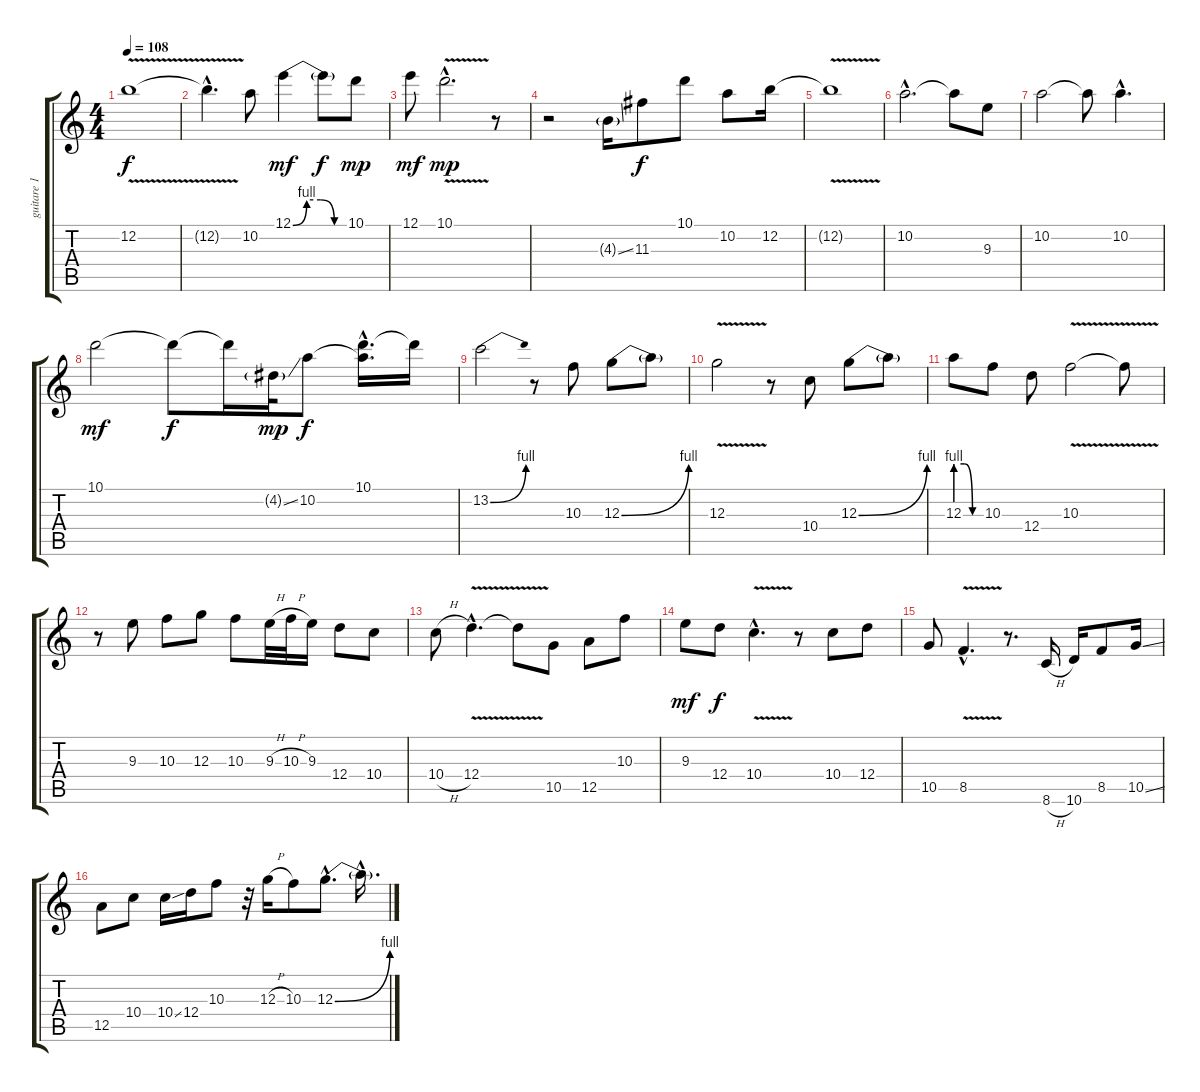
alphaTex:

\track ("guitare 1" "guitare 1") {instrument electricguitarjazz}
\staff {score tabs}
\tuning (E4 B3 G3 D3 A2 E2) {hide}
\ts (4 4)
\tempo 108
\clef g2
\ks c
12.2{v}.1{dy f} |
12.2{hac t}.4{d} 10.2.8 12.1{be (custom 0 0 15 4 30 4 45 0 60 0)}.4{dy mf} 12.1{t}.8{dy f} 10.1.8{dy mp} |
12.1.8{dy mf} 10.1{v hac}.2{d dy mp} r.8 |
r.2 4.3{ss g}.16 11.3.8{dy f} 10.1.8 10.2.8 12.2.16 |
12.2{v t}.1 |
10.2{hac}.2{d} 10.2{t}.8 9.3.8 |
10.2.2 10.2{t}.8 10.2{hac}.4{d} |
10.1.2{dy mf} 10.1{t}.8{dy f} 10.1{t}.16 4.2{ss g}.32{dy mp} 10.2.8{dy f} (10.1{hac} 10.2{hac t}).16{d} 10.1{t}.16 |
13.2{be (bend 0 0 60 4)}.2 r.8 10.3.8 12.3{be (bend 0 0 60 4)}.8 12.3{t}.8 |
12.3{v}.2 r.8 10.4.8 12.3{be (bend 0 0 60 4)}.8 12.3{t}.8 |
12.3{be (custom 0 4 20 4 40 0 60 0)}.8 10.3.8 12.4.8 10.3{v}.2 10.3{t}.8 |
r.8 9.3.8 10.3.8 12.3.8 10.3.8 9.3{h}.32 10.3{h}.32 9.3.16 12.4.8 10.4.8 |
10.4{h}.8 12.4{v hac}.4{d} 12.4{t}.8 10.5.8 12.5.8 10.3.8 |
9.3.8{dy mf} 12.4.8{dy f} 10.4{v hac}.4{d} r.8 10.4.8 12.4.8 |
10.5.8 8.5{v hac}.4{d} r.8{d} 8.6{h}.16 10.6.16 8.5.8 10.5{ss}.16 |
12.5.8 10.4.8 10.4{ss}.16 12.4.16 10.3.8 r.32 12.3{h}.16 10.3.8 12.3{be (bend 0 0 60 4) hac}.8{d} 12.3{hac t}.16{d}
